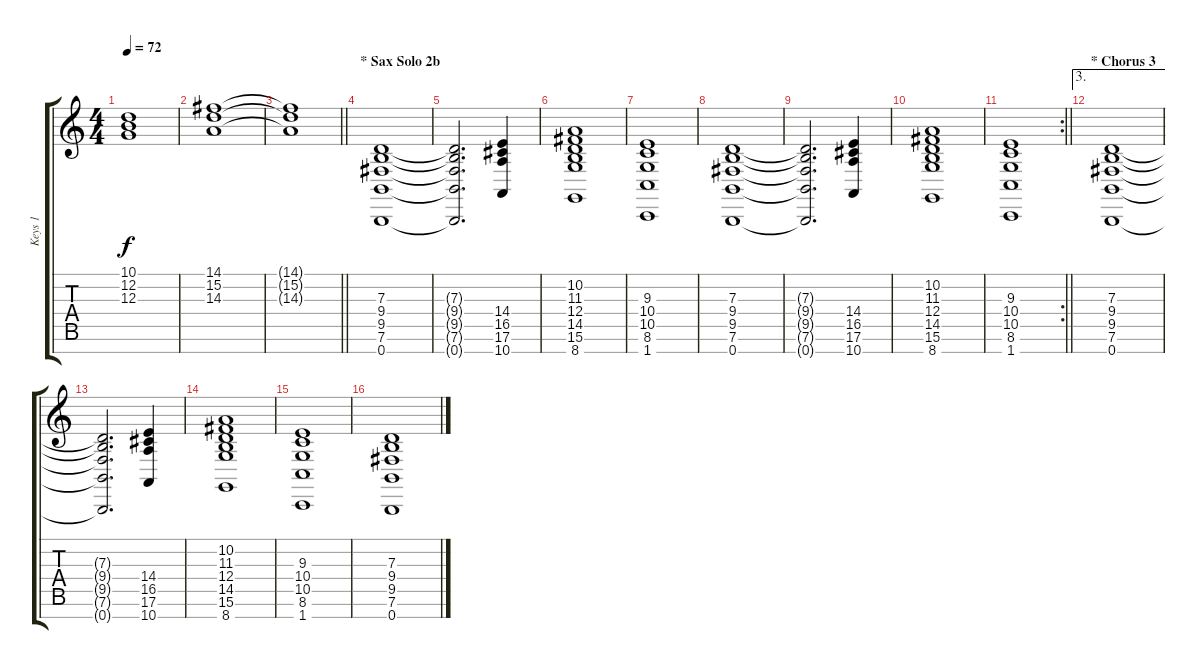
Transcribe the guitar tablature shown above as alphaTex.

\track ("Keys 1" "Keys 1") {instrument drawbarorgan}
\staff {score tabs}
\tuning (E4 B3 G3 D3 A2 E2 B1) {hide}
\ts (4 4)
\tempo 72
\clef g2
\ks c
(10.1{t} 12.2{t} 12.3{t}).1{dy f} |
(14.1 15.2 14.3).1 |
\barLineRight lightlight
(14.1{t} 15.2{t} 14.3{t}).1 |
\section ("" "* Sax Solo 2b")
(7.3 9.4 9.5 7.6 0.7).1{instrument rockorgan} |
(7.3{t} 9.4{t} 9.5{t} 7.6{t} 0.7{t}).2{d} (14.4 16.5 17.6 10.7).4 |
(10.2 11.3 12.4 14.5 15.6 8.7).1 |
(9.3 10.4 10.5 8.6 1.7).1 |
(7.3 9.4 9.5 7.6 0.7).1 |
(7.3{t} 9.4{t} 9.5{t} 7.6{t} 0.7{t}).2{d} (14.4 16.5 17.6 10.7).4 |
(10.2 11.3 12.4 14.5 15.6 8.7).1 |
\rc 2
\barLineRight lightlight
(9.3 10.4 10.5 8.6 1.7).1 |
\ae 3
\section ("" "* Chorus 3")
(7.3 9.4 9.5 7.6 0.7).1{instrument rockorgan} |
(7.3{t} 9.4{t} 9.5{t} 7.6{t} 0.7{t}).2{d} (14.4 16.5 17.6 10.7).4 |
(10.2 11.3 12.4 14.5 15.6 8.7).1 |
(9.3 10.4 10.5 8.6 1.7).1 |
(7.3 9.4 9.5 7.6 0.7).1
